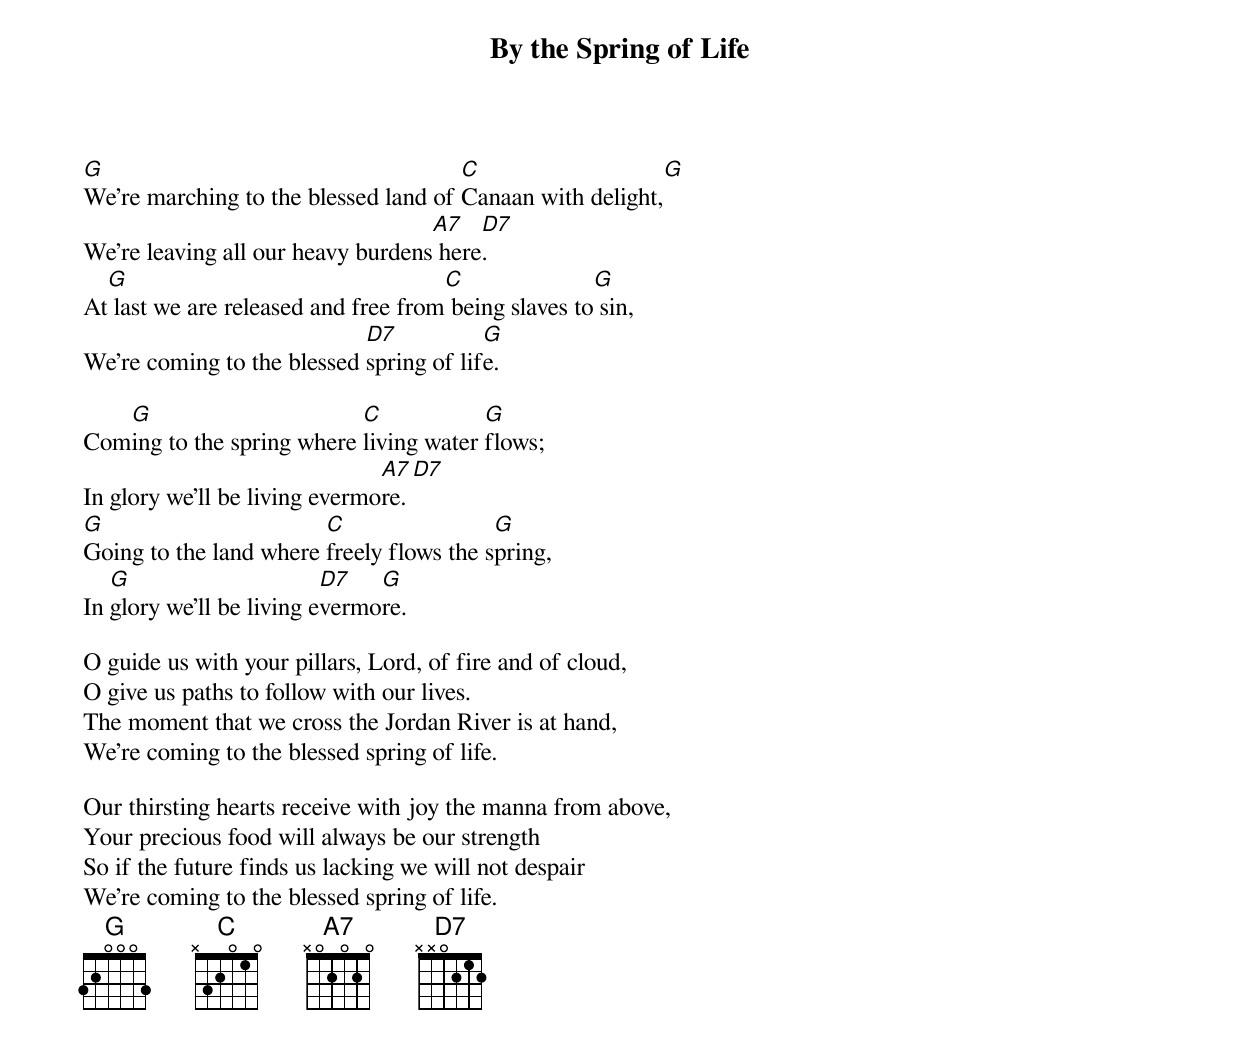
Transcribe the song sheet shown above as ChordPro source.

{title: By the Spring of Life}
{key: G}
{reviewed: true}

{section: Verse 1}
[G]We're marching to the blessed land of [C]Canaan with delight,[G]
We're leaving all our heavy burdens[A7] here[D7].
At[G] last we are released and free from[C] being slaves to[G] sin,
We're coming to the blessed [D7]spring of lif[G]e.

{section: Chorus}
Com[G]ing to the spring where [C]living water [G]flows;
In glory we'll be living evermo[A7]re.[D7]
[G]Going to the land where [C]freely flows the s[G]pring,
In [G]glory we'll be living e[D7]vermo[G]re.

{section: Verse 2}
O guide us with your pillars, Lord, of fire and of cloud,
O give us paths to follow with our lives.
The moment that we cross the Jordan River is at hand,
We're coming to the blessed spring of life.

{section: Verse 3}
Our thirsting hearts receive with joy the manna from above,
Your precious food will always be our strength
So if the future finds us lacking we will not despair
We're coming to the blessed spring of life.
